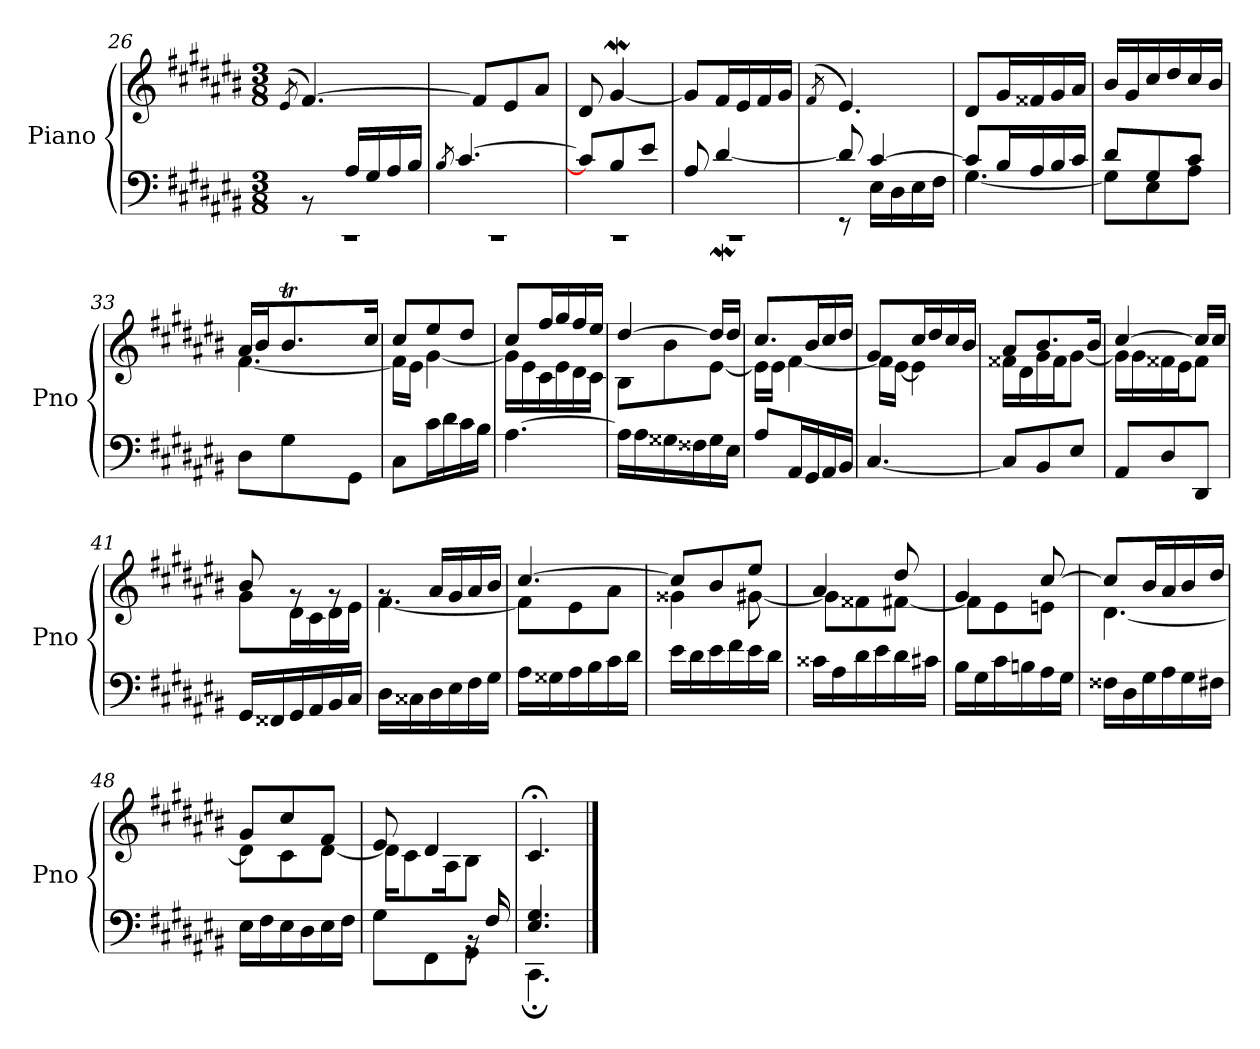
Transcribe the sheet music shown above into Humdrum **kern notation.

**kern	**kern
*part1	*part1
*staff2	*staff1
*I"Piano	*
*I'Pno	*
*clefF4	*clefG2
*k[f#c#g#d#a#e#b#]	*k[f#c#g#d#a#e#b#]
*M3/8	*M3/8
=26	=26
.	(8qe#/
*^	*^
4.rCC	8r	[4.f#/)	8e#!yy
.	16A#/LL	.	[4f#!yy
.	16G#/	.	.
.	16A#/	.	.
.	16B#/JJ	.	.
=27	=27	=27	=27
*	*^	*	*
.	.	8qB#/	.	.
4.rCC	8B#!yy	[4.c#/	8f#/L]	8f#!yy]
.	[4c#!yy	.	8e#/	4ryy
.	.	.	8a#/J	.
*	*	*	*v	*v
=28	=28	=28	=28
4.rCC	8c#!yy]	8c#/L]	8d#/
.	4ryy	8B#/	[4g#W/
.	.	8e#/J	.
*	*v	*v	*
=29	=29	=29
4.rCC	8A#/	8g#/L]
.	[4d#W/	16f#/L
.	.	16e#/
.	.	16f#/
.	.	16g#/JJ
=30	=30	=30
.	.	(8qf#/
*	*	*^
8rEE	8d#/]	4.e#/)	8f#!yy
[4c#/	16E#\LL	.	4e#!yy
.	16D#\	.	.
.	16E#\	.	.
.	16F#\JJ	.	.
*	*	*v	*v
!!LO:LB:g=z
=31	=31	=31
8c#/L]	[4.G#\	8d#/L
16B#/L	.	16g#/L
16A#/	.	16f##X/
16B#/	.	16g#/
16c#/JJ	.	16a#/JJ
=32	=32	=32
8d#/L	8G#\L]	16b#/LL
.	.	16g#/
8G#/	8E#\	16cc#/
.	.	16dd#/
8c#/J	8A#\J	16cc#/
.	.	16b#/JJ
*v	*v	*
=33	=33
*	*^
*	*	*^
8D#\L	16a#/LL	[4.f#\	8ryy
.	16b#/J	.	.
8G#\	8.b#t/	.	32cc#!yy
.	.	.	32b#!yy
.	.	.	32cc#!yy
.	.	.	16.b#!yy
8GG#\J	.	.	.
.	16cc#/Jk	.	16ryy
*	*	*v	*v
=34	=34	=34
8C#\L	8cc#/L	16f#\LL]
.	.	16e#\JJ
16c#\L	8ee#/	[4g#\
16d#\	.	.
16c#\	8dd#/J	.
16B#\JJ	.	.
=35	=35	=35
[4.A#\	8cc#/L	16g#\LL]
.	.	16e#\
.	16ff#/L	16c#\
.	16gg#/	16e#\
.	16ff#/	16d#\
.	16ee#/JJ	16c#\JJ
=36	=36	=36
16A#\LL]	[4dd#/	8B#\L
16A#\	.	.
16G##X\	.	8b#\
16F##X\	.	.
16G##\	16dd#/LL]	[8e#\J
16E#\JJ	16dd#/JJ	.
!!LO:PB:g=z	!!
=37	=37	=37
8A#/L	8.cc#/L	16e#\LL]
.	.	16e#\JJ
16AA#/L	.	[4f#\
16GG#/	16b#/L	.
16AA#/	16cc#/	.
16BB#/JJ	16dd#/JJ	.
=38	=38	=38
[4.C#/	8g#/L	16f#\LL]
.	.	[16e#\JJ
.	16cc#/L	4e#\]
.	16dd#/	.
.	16cc#/	.
.	16b#/JJ	.
=39	=39	=39
8C#/L]	8a#/L	16f##X\LL
.	.	16d#\
8BB#/	8.b#/	16g#\
.	.	16f##\J
8E#/J	.	[8g#\J
.	16b#/Jk	.
=40	=40	=40
8AA#/L	[4cc#/	16g#\LL]
.	.	16g#\
8D#/	.	16f##X\
.	.	16e#\J
8DD#/J	16cc#/LL]	8f##\J
.	16cc#/JJ	.
=41	=41	=41
16GG#/LL	8b#/	8g#\L
16FF##X/	.	.
16GG#/	8rg	16d#\L
16AA#/	.	16c#\
16BB#/	8rg	16d#\
16C#/JJ	.	16e#\JJ
!!LO:LB:g=z	!!
=42	=42	=42
16D#\LL	8rg	[4.f#\
16C##X\	.	.
16D#\	16a#/LL	.
16E#\	16g#/	.
16F#\	16a#/	.
16G#\JJ	16b#/JJ	.
=43	=43	=43
16A#\LL	[4.cc#/	8f#\L]
16G##X\	.	.
16A#\	.	8e#\
16B#\	.	.
16c#\	.	8a#\J
16d#\JJ	.	.
=44	=44	=44
16e#\LL	8cc#/L]	4g##X\
16d#\	.	.
16e#\	8b#/	.
16f#\	.	.
16e#\	8ee#/J	[8g#X\
16d#\JJ	.	.
=45	=45	=45
16c##X\LL	4a#/	8g#\L]
16A#\	.	.
16d#\	.	8f##X\
16e#\	.	.
16d#\	8dd#/	[8f#X\J
16c#X\JJ	.	.
!!LO:LB:g=z	!!
=46	=46	=46
16B#\LL	4g#/	8f#\L]
16G#\	.	.
16c#\	.	8e#\
16Bn\	.	.
16A#\	[8cc#/	8en\J
16G#\JJ	.	.
=47	=47	=47
16F##X\LL	8cc#/L]	[4.d#\
16D#\	.	.
16G#\	16b#/L	.
16A#\	16a#/	.
16G#\	16b#/	.
16F#X\JJ	16dd#/JJ	.
=48	=48	=48
16E#\LL	8g#/L	8d#\L]
16F#\	.	.
16E#\	8cc#/	8c#\
16D#\	.	.
16E#\	8f#/J	[8d#\J
16F#\JJ	.	.
=49	=49	=49
*^	*	*
8G#\L	4ryy	8e#/	16d#\KL]
.	.	.	8c#\
8FF#\	.	4d#/	.
.	.	.	16A#\K
8GG#\J	16rBB	.	8B#\J
.	16F#/	.	.
*	*	*v	*v
=50	=50	=50
4.E#/ 4.G#/	4.CC#;\	4.c#;</
*v	*v	*
==	==
*-	*-
